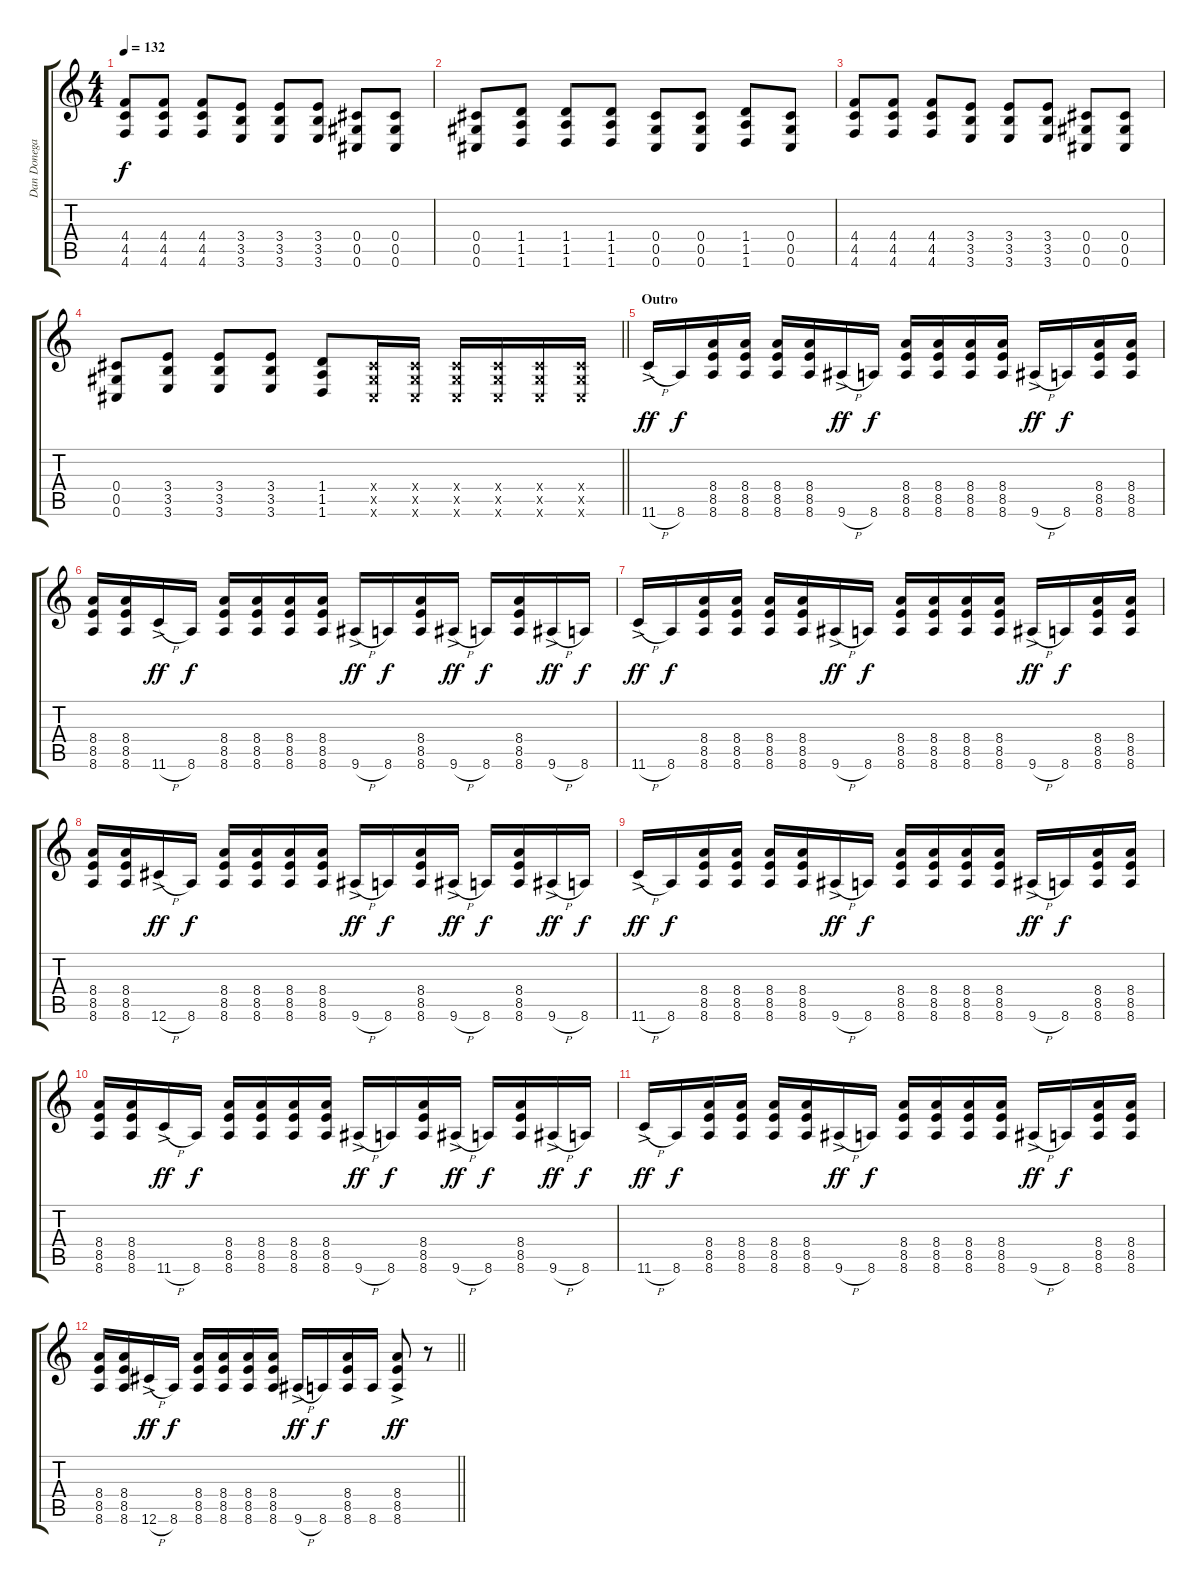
\track ("Dan Donegan" "Dan Donega") {instrument distortionguitar}
\staff {score tabs}
\tuning (Eb4 Bb3 Gb3 Db3 Ab2 Db2) {hide}
\ts (4 4)
\tempo 132
\clef g2
\ks c
(4.4 4.5 4.6).8{dy f} (4.4 4.5 4.6).8 (4.4 4.5 4.6).8 (3.4 3.5 3.6).8 (3.4 3.5 3.6).8 (3.4 3.5 3.6).8 (0.4 0.5 0.6).8 (0.4 0.5 0.6).8 |
(0.4 0.5 0.6).8 (1.4 1.5 1.6).8 (1.4 1.5 1.6).8 (1.4 1.5 1.6).8 (0.4 0.5 0.6).8 (0.4 0.5 0.6).8 (1.4 1.5 1.6).8 (0.4 0.5 0.6).8 |
(4.4 4.5 4.6).8 (4.4 4.5 4.6).8 (4.4 4.5 4.6).8 (3.4 3.5 3.6).8 (3.4 3.5 3.6).8 (3.4 3.5 3.6).8 (0.4 0.5 0.6).8 (0.4 0.5 0.6).8 |
\barLineRight lightlight
(0.4 0.5 0.6).8 (3.4 3.5 3.6).8 (3.4 3.5 3.6).8 (3.4 3.5 3.6).8 (1.4 1.5 1.6).8 (0.4{x} 0.5{x} 0.6{x}).16 (0.4{x} 0.5{x} 0.6{x}).16 (0.4{x} 0.5{x} 0.6{x}).16 (0.4{x} 0.5{x} 0.6{x}).16 (0.4{x} 0.5{x} 0.6{x}).16 (0.4{x} 0.5{x} 0.6{x}).16 |
\section ("" "Outro")
11.6{h ac}.16{dy ff} 8.6.16{dy f} (8.4 8.5 8.6).16 (8.4 8.5 8.6).16 (8.4 8.5 8.6).16 (8.4 8.5 8.6).16 9.6{h ac}.16{dy ff} 8.6.16{dy f} (8.4 8.5 8.6).16 (8.4 8.5 8.6).16 (8.4 8.5 8.6).16 (8.4 8.5 8.6).16 9.6{h ac}.16{dy ff} 8.6.16{dy f} (8.4 8.5 8.6).16 (8.4 8.5 8.6).16 |
(8.4 8.5 8.6).16 (8.4 8.5 8.6).16 11.6{h ac}.16{dy ff} 8.6.16{dy f} (8.4 8.5 8.6).16 (8.4 8.5 8.6).16 (8.4 8.5 8.6).16 (8.4 8.5 8.6).16 9.6{h ac}.16{dy ff} 8.6.16{dy f} (8.4 8.5 8.6).16 9.6{h ac}.16{dy ff} 8.6.16{dy f} (8.4 8.5 8.6).16 9.6{h ac}.16{dy ff} 8.6.16{dy f} |
11.6{h ac}.16{dy ff} 8.6.16{dy f} (8.4 8.5 8.6).16 (8.4 8.5 8.6).16 (8.4 8.5 8.6).16 (8.4 8.5 8.6).16 9.6{h ac}.16{dy ff} 8.6.16{dy f} (8.4 8.5 8.6).16 (8.4 8.5 8.6).16 (8.4 8.5 8.6).16 (8.4 8.5 8.6).16 9.6{h ac}.16{dy ff} 8.6.16{dy f} (8.4 8.5 8.6).16 (8.4 8.5 8.6).16 |
(8.4 8.5 8.6).16 (8.4 8.5 8.6).16 12.6{h ac}.16{dy ff} 8.6.16{dy f} (8.4 8.5 8.6).16 (8.4 8.5 8.6).16 (8.4 8.5 8.6).16 (8.4 8.5 8.6).16 9.6{h ac}.16{dy ff} 8.6.16{dy f} (8.4 8.5 8.6).16 9.6{h ac}.16{dy ff} 8.6.16{dy f} (8.4 8.5 8.6).16 9.6{h ac}.16{dy ff} 8.6.16{dy f} |
11.6{h ac}.16{dy ff} 8.6.16{dy f} (8.4 8.5 8.6).16 (8.4 8.5 8.6).16 (8.4 8.5 8.6).16 (8.4 8.5 8.6).16 9.6{h ac}.16{dy ff} 8.6.16{dy f} (8.4 8.5 8.6).16 (8.4 8.5 8.6).16 (8.4 8.5 8.6).16 (8.4 8.5 8.6).16 9.6{h ac}.16{dy ff} 8.6.16{dy f} (8.4 8.5 8.6).16 (8.4 8.5 8.6).16 |
(8.4 8.5 8.6).16 (8.4 8.5 8.6).16 11.6{h ac}.16{dy ff} 8.6.16{dy f} (8.4 8.5 8.6).16 (8.4 8.5 8.6).16 (8.4 8.5 8.6).16 (8.4 8.5 8.6).16 9.6{h ac}.16{dy ff} 8.6.16{dy f} (8.4 8.5 8.6).16 9.6{h ac}.16{dy ff} 8.6.16{dy f} (8.4 8.5 8.6).16 9.6{h ac}.16{dy ff} 8.6.16{dy f} |
11.6{h ac}.16{dy ff} 8.6.16{dy f} (8.4 8.5 8.6).16 (8.4 8.5 8.6).16 (8.4 8.5 8.6).16 (8.4 8.5 8.6).16 9.6{h ac}.16{dy ff} 8.6.16{dy f} (8.4 8.5 8.6).16 (8.4 8.5 8.6).16 (8.4 8.5 8.6).16 (8.4 8.5 8.6).16 9.6{h ac}.16{dy ff} 8.6.16{dy f} (8.4 8.5 8.6).16 (8.4 8.5 8.6).16 |
\barLineRight lightlight
(8.4 8.5 8.6).16 (8.4 8.5 8.6).16 12.6{h ac}.16{dy ff} 8.6.16{dy f} (8.4 8.5 8.6).16 (8.4 8.5 8.6).16 (8.4 8.5 8.6).16 (8.4 8.5 8.6).16 9.6{h ac}.16{dy ff} 8.6.16{dy f} (8.4 8.5 8.6).16 8.6.16 (8.4{ac} 8.5{ac} 8.6{ac}).8{dy ff} r.8
